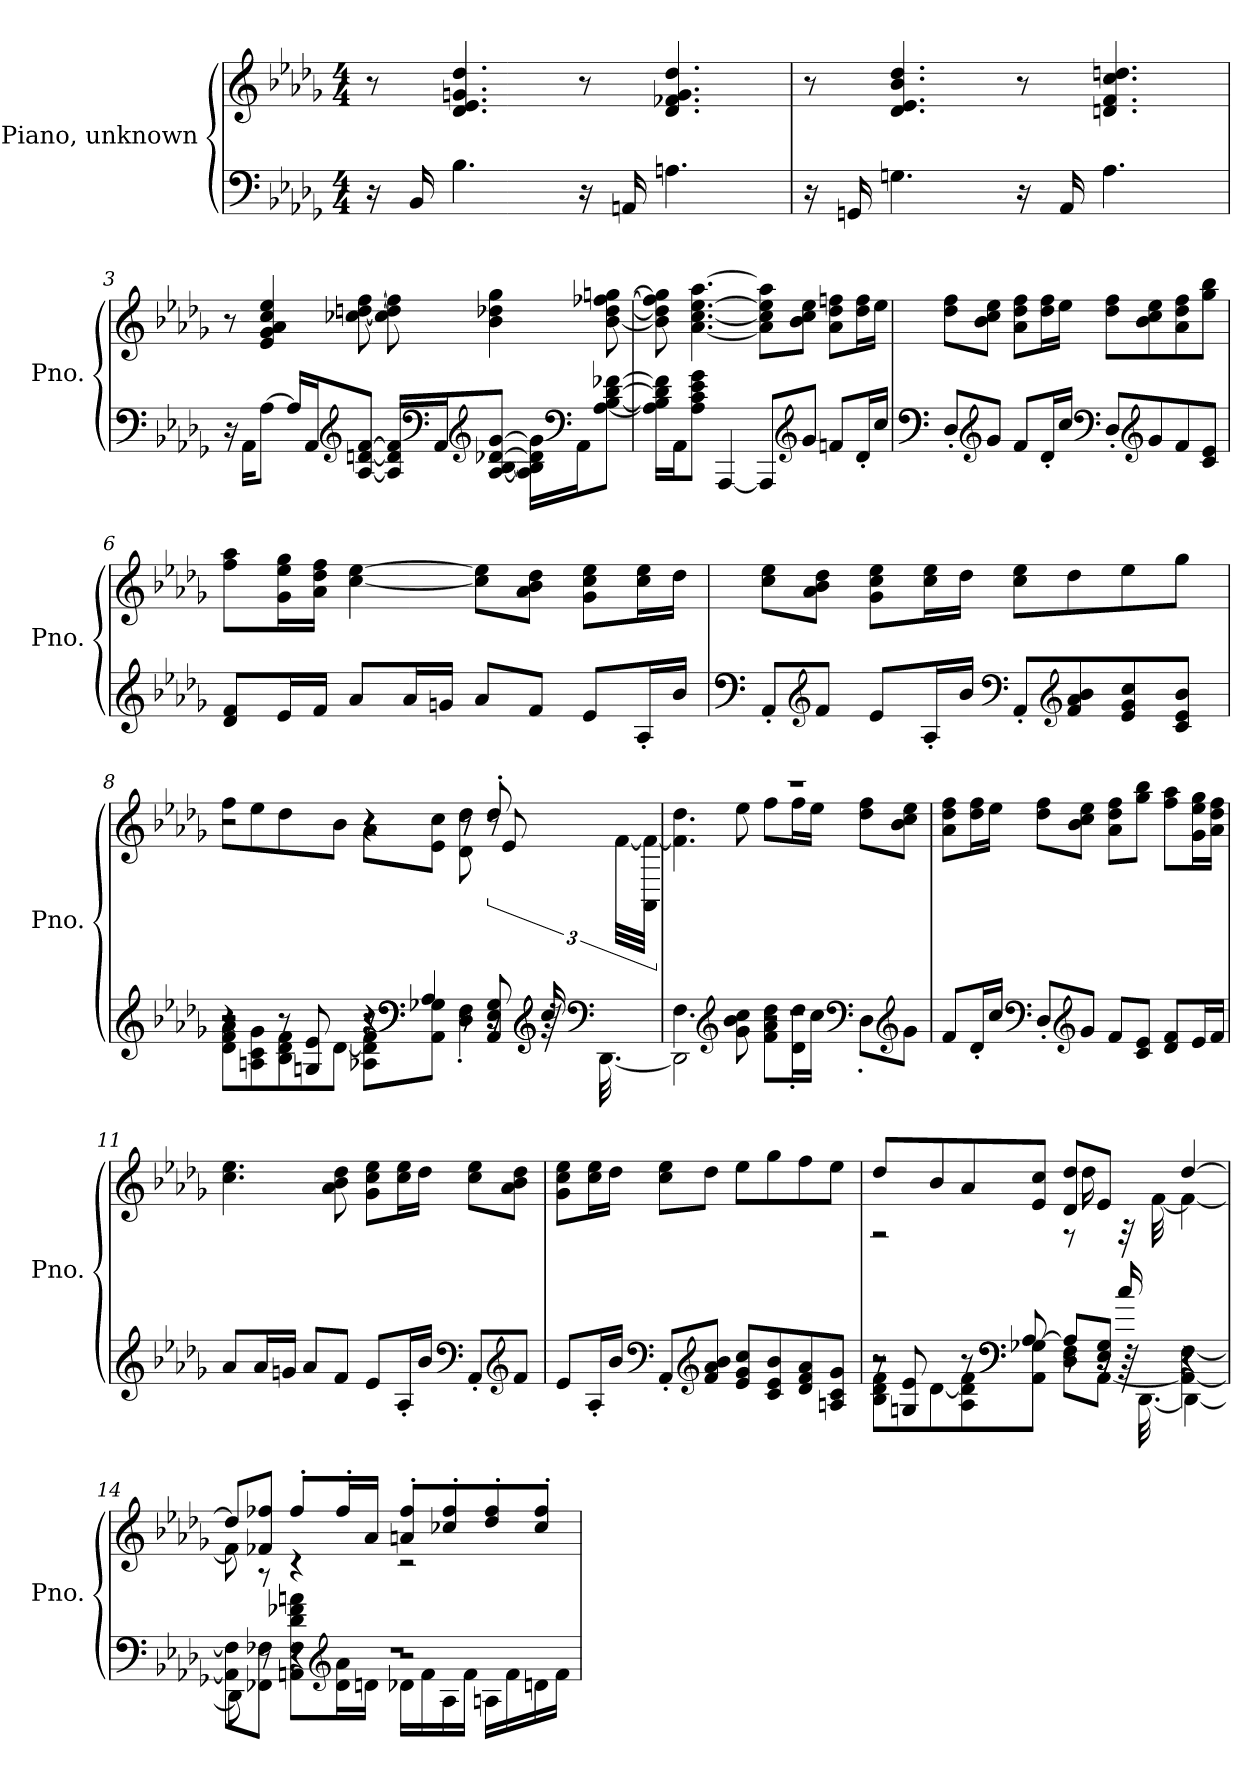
**kern	**kern
*part1	*part1
*staff2	*staff1
*I"Piano, unknown	*
*I'Pno.	*
*clefF4	*clefG2
*k[b-e-a-d-g-]	*k[b-e-a-d-g-]
*M4/4	*M4/4
*MM120	*MM120
=1	=1
16r	8r
16BB-/	.
4.B-\	4.d-/ 4.e-/ 4.gn/ 4.dd-/
16r	8r
16AAn/	.
4.An\	4.d-/ 4.f-X/ 4.g/ 4.dd-/
=2	=2
16r	8r
16GGn/	.
4.Gn\	4.d-/ 4.e-/ 4.b-/ 4.dd-/
16r	8r
16AA-/	.
4.A-\	4.dn/ 4.f/ 4.cc/ 4.ddn/
!!LO:LB:g=z
=3	=3
16r	8r
16AA-\KL	.
[8A-\J	4e-/ 4g-/ 4a-/ 4cc/ 4ee-/
16A-/LL]	.
16AA-/J	.
*clefG2	*
[8A-/ [8dn/ [8f/J	[8cc-X\ [8ddn\ [8ff\
16A-/] 16d/] 16f/]LL	8cc-\] 8dd\] 8ff\]
*clefF4	*
16AA-/J	.
*clefG2	*
[8A-/ [8B-/ [8d-X/ [8g-/J	4b-\ 4dd-X\ 4gg-\
16A-\] 16B-\] 16d-\] 16g-\]LL	.
*clefF4	*
16AA-\J	.
[8A-\ [8B-\ [8d-\ [8f-X\J	[8b-\ [8dd-\ [8ff-X\ [8ggn\
=4	=4
16A-\] 16B-\] 16d-\] 16f-\]LL	8b-\] 8dd-\] 8ff-\] 8gg\]
16AA-\J	.
8A-\ 8c\ 8e-\ 8g-\J	[4.a-\ [4.cc\ [4.ee-\ [4.aa-\
[4AAA-/	.
8AAA-/L]	8a-\] 8cc\] 8ee-\] 8aa-\]L
*clefG2	*
8g-/J	8b-\ 8cc\ 8ee-\J
8fn/L	8a-\ 8dd-\ 8ffn\L
16d-'/L	16dd-\ 16ff\L
16cc/JJ	16ee-\JJ
!!LO:LB:g=z
=5	=5
*clefF4	*
8D-'/L	8dd-\ 8ff\L
*clefG2	*
8g-/J	8b-\ 8cc\ 8ee-\J
8f/L	8a-\ 8dd-\ 8ff\L
16d-'/L	16dd-\ 16ff\L
16cc/JJ	16ee-\JJ
*clefF4	*
8D-'/L	8dd-\ 8ff\L
*clefG2	*
8g-/	8b-\ 8cc\ 8ee-\
8f/	8a-\ 8dd-\ 8ff\
8c/ 8e-/J	8gg-\ 8bb-\J
=6	=6
8d-/ 8f/L	8ff\ 8aa-\L
16e-/L	16g-\ 16ee-\ 16gg-\L
16f/JJ	16a-\ 16dd-\ 16ff\JJ
8a-/L	[4cc\ [4ee-\
16a-/L	.
16gn/JJ	.
8a-/L	8cc\] 8ee-\]L
8f/J	8a-\ 8b-\ 8dd-\J
8e-/L	8g-\ 8cc\ 8ee-\L
16A-'/L	16cc\ 16ee-\L
16b-/JJ	16dd-\JJ
=7	=7
*clefF4	*
8AA-'/L	8cc\ 8ee-\L
*clefG2	*
8f/J	8a-\ 8b-\ 8dd-\J
8e-/L	8g-\ 8cc\ 8ee-\L
16A-'/L	16cc\ 16ee-\L
16b-/JJ	16dd-\JJ
*clefF4	*
8AA-'/L	8cc\ 8ee-\L
*clefG2	*
8f/ 8a-/ 8b-/	8dd-\
8e-/ 8g-/ 8cc/	8ee-\
8c/ 8e-/ 8b-/J	8gg-\J
!!LO:LB:g=z
=8	=8
*^	*^
*	*^	*	*^
*	*	*^	*	*	*
2r	8d-\ 8f\ 8a-\L	4r	2r	2r	8ff\L	2r
.	8An\ 8c\ 8g-\	.	.	.	8ee-\	.
.	8B-\ 8d-\ 8f\	8r	.	.	8dd-\	.
.	[8d-\J	8Gn/ 8e-/	.	.	8b-\J	.
4r	8A-X\ 8d-\] 8f\L	8r	4r	4r	8a-\L	4r
*clefF4	*	*	*	*	*	*
.	8AA-\ 8G-X\J	4A-/	.	.	8e-\ 8cc\J	.
8r	4D-\' 4F\'	.	8r	8r	8d-\ 8dd-\	8r
16r	.	8AA-/ 8E-/ 8G-/	16r	8dd-'/	12r	8e-/
*clefG2	*	*	*	*	*	*
16cc/	.	.	64r	.	.	.
*clefF4	*	*	*	*	*	*
.	.	.	[32.DD-\	.	.	.
.	.	.	.	.	[48f\LLL	.
.	.	.	.	.	48AA-\ 48f\_JJJ	.
*	*	*v	*v	*	*	*
*	*	*	*	*v	*v
=9	=9	=9	=9	=9
1r	4.F\	2DD-\]	1r	4.f\] 4.dd-\
*clefG2	*	*	*	*
.	8g-\ 8b-\ 8cc\	.	.	8ee-\
.	8f\ 8a-\ 8dd-\L	2r	.	8ff\L
.	16d-\' 16dd-\'L	.	.	16ff\L
.	16cc\JJ	.	.	16ee-\JJ
*clefF4	*	*	*	*
.	8D-'\L	.	.	8dd-\ 8ff\L
*clefG2	*	*	*	*
.	8g-\J	.	.	8b-\ 8cc\ 8ee-\J
*v	*v	*v	*	*
*	*v	*v
!!LO:LB:g=z
=10	=10
8f/L	8a-\ 8dd-\ 8ff\L
16d-'/L	16dd-\ 16ff\L
16cc/JJ	16ee-\JJ
*clefF4	*
8D-'/L	8dd-\ 8ff\L
*clefG2	*
8g-/J	8b-\ 8cc\ 8ee-\J
8f/L	8a-\ 8dd-\ 8ff\L
8c/ 8e-/J	8gg-\ 8bb-\J
8d-/ 8f/L	8ff\ 8aa-\L
16e-/L	16g-\ 16ee-\ 16gg-\L
16f/JJ	16a-\ 16dd-\ 16ff\JJ
=11	=11
8a-/L	4.cc\ 4.ee-\
16a-/L	.
16gn/JJ	.
8a-/L	.
8f/J	8a-\ 8b-\ 8dd-\
8e-/L	8g-\ 8cc\ 8ee-\L
16A-'/L	16cc\ 16ee-\L
16b-/JJ	16dd-\JJ
*clefF4	*
8AA-'/L	8cc\ 8ee-\L
*clefG2	*
8f/J	8a-\ 8b-\ 8dd-\J
=12	=12
8e-/L	8g-\ 8cc\ 8ee-\L
16A-'/L	16cc\ 16ee-\L
16b-/JJ	16dd-\JJ
*clefF4	*
8AA-'/L	8cc\ 8ee-\L
*clefG2	*
8f/ 8a-/ 8b-/J	8dd-\J
8e-/ 8g-/ 8cc/L	8ee-\L
8c/ 8e-/ 8b-/	8gg-\
8d-/ 8f/ 8a-/	8ff\
8An/ 8c/ 8g-/J	8ee-\J
!!LO:LB:g=z
=13	=13
*^	*^
*	*^	*	*
*	*	*^	*	*
2r	8B-\ 8d-\ 8f\L	8r	2r	8dd-/L	2r
.	[8d-\	8Gn/ 8e-/	.	8b-/	.
.	8A-\ 8d-\] 8f\	8r	.	8a-/	.
*clefF4	*	*	*	*	*
.	8AA-\ 8G-X\J	[8A-/	.	8e-/ 8cc/J	.
8r	8D-\ 8F\L	8A-/L]	8r	8d-/ 8dd-/L	8r
16r	[8AA-\J	8E-/ 8G-/J	16r	8e-/J	16dd-\
16cc/	.	.	64r	.	32r
.	.	.	[32.DD-\	.	.
.	.	.	.	.	[32f\
4r	4AA-\_ [4F\	4r	4DD-\_	[4dd-/	4f\_
*	*	*v	*v	*	*
=14	=14	=14	=14	=14
1r	8AA-\] 8F\]L	8DD-\]	8dd-/L]	8f\]
.	8FF-X\ 8F-X\J	8r	8f-X/ 8ff-X/J	8r
.	8AAn\ 8F-\ 8d-\ 8f-X\ 8an\L	4r	8ff-'/L	4r
*clefG2	*	*	*	*
.	16d-\ 16a\L	.	16ff-'/L	.
.	16dn\JJ	.	16a-/JJ	.
.	16d-X\LL	2r	8an/' 8ff-/'L	2r
.	16f-\	.	.	.
.	16A-\	.	8cc-X/' 8ff-/'	.
.	16f-\JJ	.	.	.
.	16An\LL	.	8dd-/' 8ff-/'	.
.	16f-\	.	.	.
.	16dn\	.	8cc-/' 8ff-/'J	.
.	16f-\JJ	.	.	.
*v	*v	*v	*	*
*	*v	*v
=	=
*-	*-
